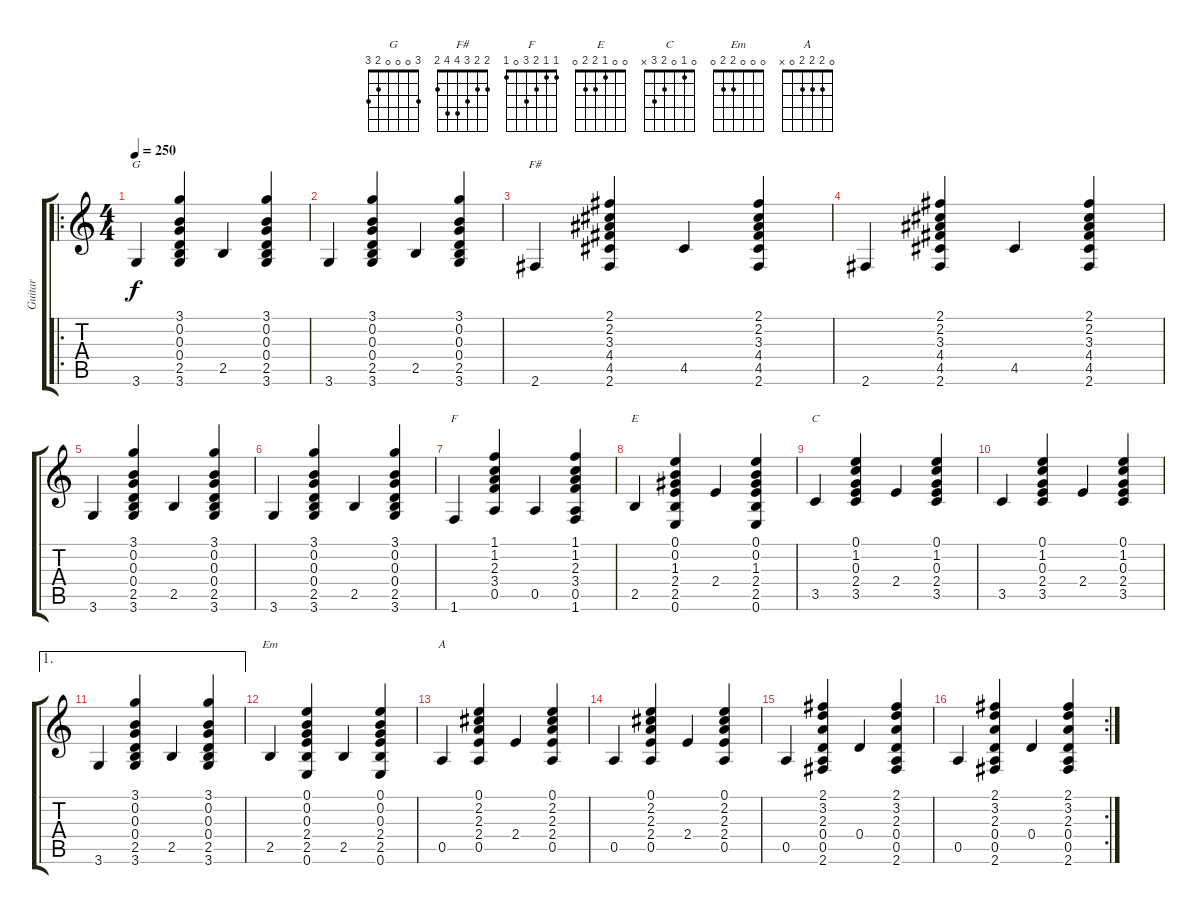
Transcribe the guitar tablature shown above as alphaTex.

\track ("Guitar" "Guitar") {instrument acousticguitarnylon}
\staff {score tabs}
\tuning (E4 B3 G3 D3 A2 E2) {hide}
\chord ("G" 3 0 0 0 2 3)
\chord ("F#" 2 2 3 4 4 2)
\chord ("F" 1 1 2 3 0 1)
\chord ("E" 0 0 1 2 2 0)
\chord ("C" 0 1 0 2 3 x)
\chord ("Em" 0 0 0 2 2 0)
\chord ("A" 0 2 2 2 0 x)
\ro
\ts (4 4)
\tempo 250
\clef g2
\ks c
3.6.4{ch "G" dy f instrument acousticguitarnylon} (3.1 0.2 0.3 0.4 2.5 3.6).4 2.5.4 (3.1 0.2 0.3 0.4 2.5 3.6).4 |
3.6.4 (3.1 0.2 0.3 0.4 2.5 3.6).4 2.5.4 (3.1 0.2 0.3 0.4 2.5 3.6).4 |
2.6.4{ch "F#"} (2.1 2.2 3.3 4.4 4.5 2.6).4 4.5.4 (2.1 2.2 3.3 4.4 4.5 2.6).4 |
2.6.4 (2.1 2.2 3.3 4.4 4.5 2.6).4 4.5.4 (2.1 2.2 3.3 4.4 4.5 2.6).4 |
3.6.4 (3.1 0.2 0.3 0.4 2.5 3.6).4 2.5.4 (3.1 0.2 0.3 0.4 2.5 3.6).4 |
3.6.4 (3.1 0.2 0.3 0.4 2.5 3.6).4 2.5.4 (3.1 0.2 0.3 0.4 2.5 3.6).4 |
1.6.4{ch "F"} (1.1 1.2 2.3 3.4 0.5).4 0.5.4 (1.1 1.2 2.3 3.4 0.5 1.6).4 |
2.5.4{ch "E"} (0.1 0.2 1.3 2.4 2.5 0.6).4 2.4.4 (0.1 0.2 1.3 2.4 2.5 0.6).4 |
3.5.4{ch "C"} (0.1 1.2 0.3 2.4 3.5).4 2.4.4 (0.1 1.2 0.3 2.4 3.5).4 |
3.5.4 (0.1 1.2 0.3 2.4 3.5).4 2.4.4 (0.1 1.2 0.3 2.4 3.5).4 |
\ae 1
3.6.4 (3.1 0.2 0.3 0.4 2.5 3.6).4 2.5.4 (3.1 0.2 0.3 0.4 2.5 3.6).4 |
2.5.4{ch "Em"} (0.1 0.2 0.3 2.4 2.5 0.6).4 2.5.4 (0.1 0.2 0.3 2.4 2.5 0.6).4 |
0.5.4{ch "A"} (0.1 2.2 2.3 2.4 0.5).4 2.4.4 (0.1 2.2 2.3 2.4 0.5).4 |
0.5.4 (0.1 2.2 2.3 2.4 0.5).4 2.4.4 (0.1 2.2 2.3 2.4 0.5).4 |
0.5.4 (2.1 3.2 2.3 0.4 0.5 2.6).4 0.4.4 (2.1 3.2 2.3 0.4 0.5 2.6).4 |
\rc 2
0.5.4 (2.1 3.2 2.3 0.4 0.5 2.6).4 0.4.4 (2.1 3.2 2.3 0.4 0.5 2.6).4
